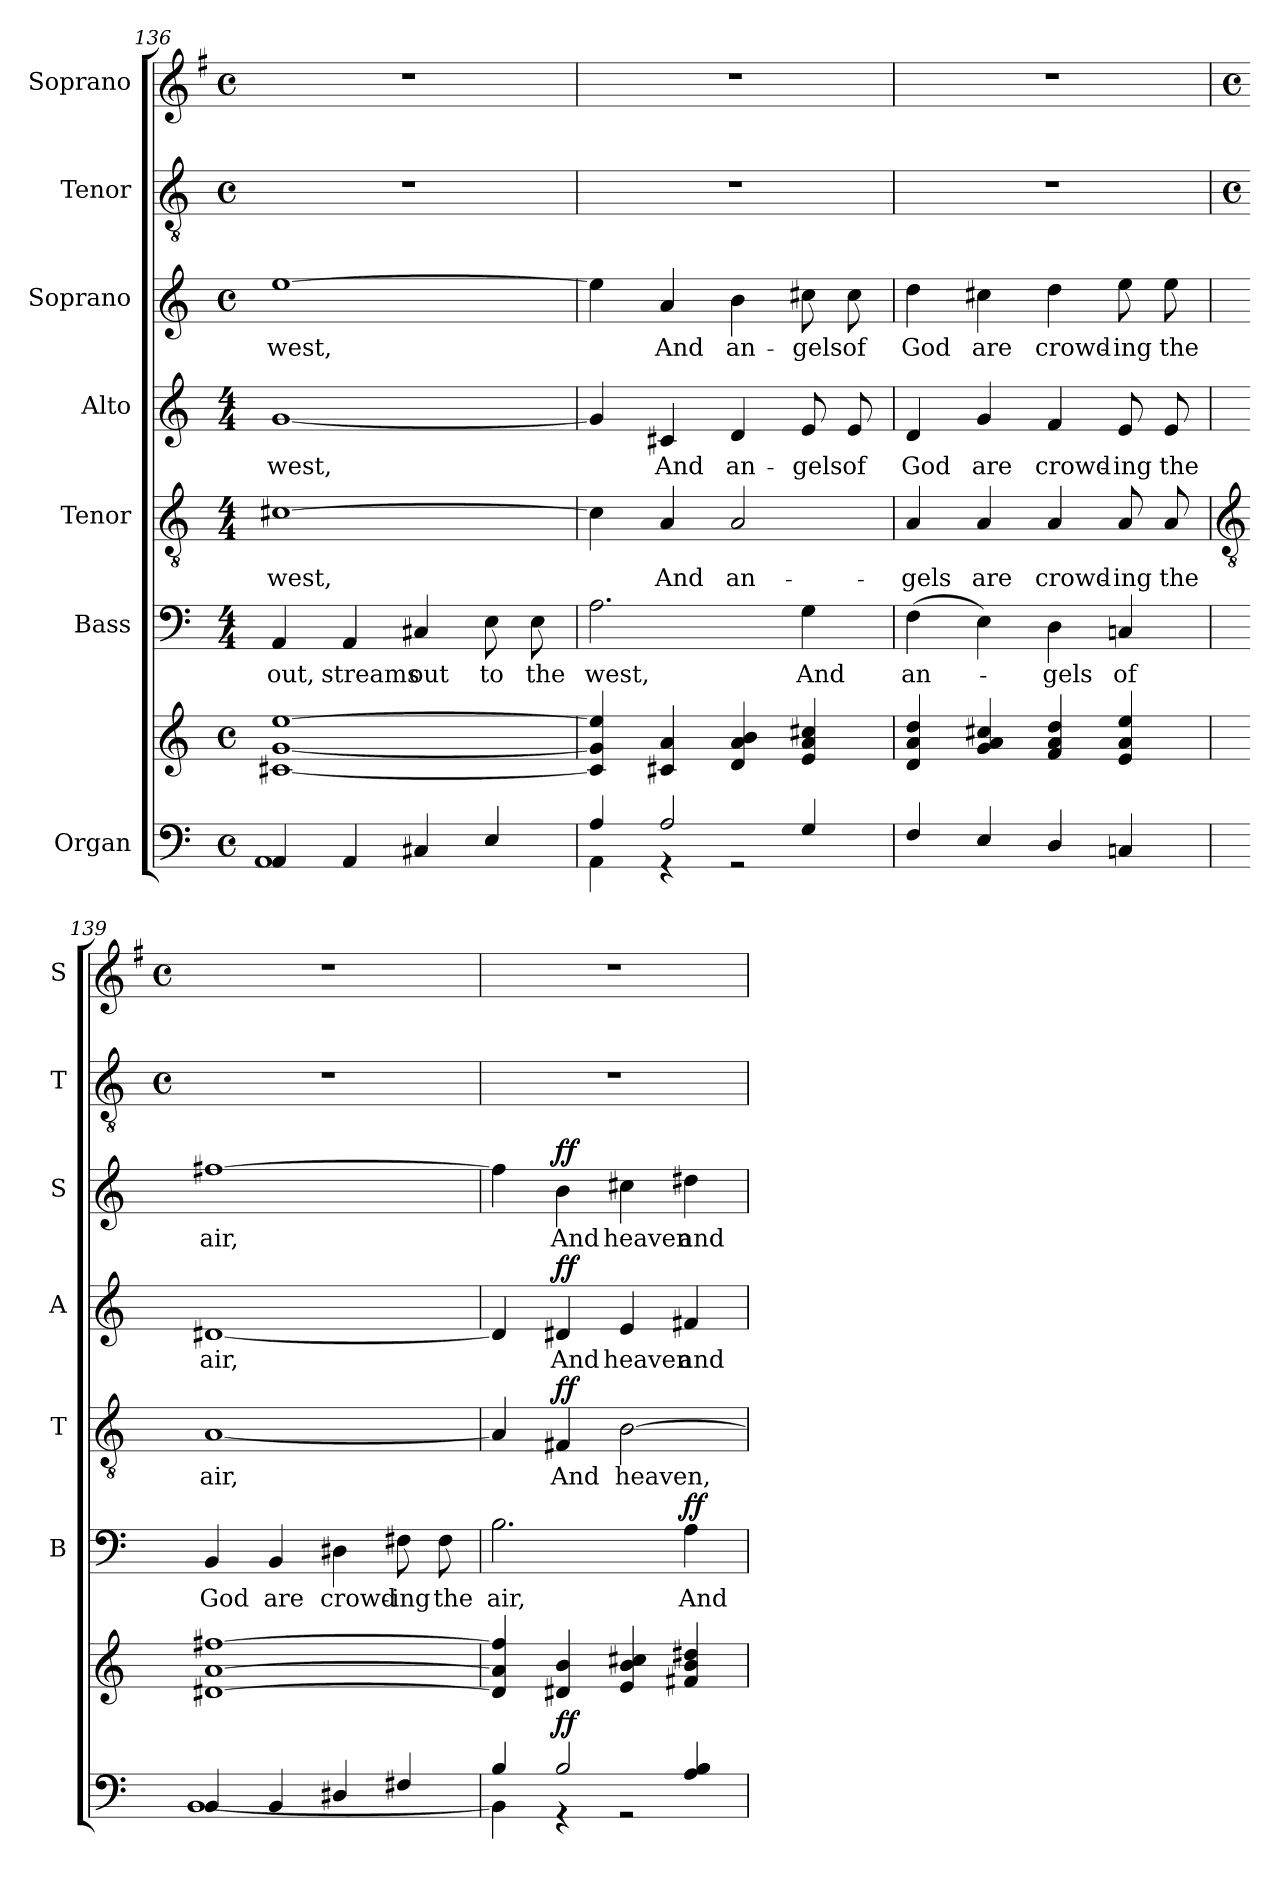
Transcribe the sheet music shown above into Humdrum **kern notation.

**kern	**kern	**dynam	**kern	**text	**dynam	**kern	**text	**dynam	**kern	**text	**dynam	**kern	**text	**dynam	**kern	**kern
*part7	*part7	*part7	*part6	*part6	*part6	*part5	*part5	*part5	*part4	*part4	*part4	*part3	*part3	*part3	*part2	*part1
*staff8	*staff7	*staff7/8	*staff6	*staff6	*staff6	*staff5	*staff5	*staff5	*staff4	*staff4	*staff4	*staff3	*staff3	*staff3	*staff2	*staff1
*I"Organ	*	*	*I"Bass	*	*	*I"Tenor	*	*	*I"Alto	*	*	*I"Soprano	*	*	*I"Tenor	*I"Soprano
*	*	*	*I'B	*	*	*I'T	*	*	*I'A	*	*	*I'S	*	*	*I'T	*I'S
*clefF4	*clefG2	*	*clefF4	*	*	*clefGv2	*	*	*clefG2	*	*	*clefG2	*	*	*clefGv2	*clefG2
*k[]	*k[]	*	*k[]	*	*	*k[]	*	*	*k[]	*	*	*k[]	*	*	*k[]	*k[f#]
*C:	*C:	*	*C:	*	*	*C:	*	*	*C:	*	*	*C:	*	*	*C:	*G:
*M4/4	*M4/4	*	*M4/4	*	*	*M4/4	*	*	*M4/4	*	*	*M4/4	*	*	*M4/4	*M4/4
*met(c)	*met(c)	*	*	*	*	*	*	*	*	*	*	*met(c)	*	*	*met(c)	*met(c)
=136	=136	=136	=136	=136	=136	=136	=136	=136	=136	=136	=136	=136	=136	=136	=136	=136
*^	*	*	*	*	*	*	*	*	*	*	*	*	*	*	*	*
!	!	!	!	!	!LO:LY:b	!	!	!LO:LY:b	!	!	!LO:LY:b	!	!	!LO:LY:b	!	!	!
4AA	1AA\	[1c#X [1g [1ee	.	4AA	out,	.	[1c#X	west,	.	[1g	west,	.	[1ee	west,	.	1r	1r
!	!	!	!	!	!LO:LY:b	!	!	!	!	!	!	!	!	!	!	!	!
4AA	.	.	.	4AA	streams	.	.	.	.	.	.	.	.	.	.	.	.
!	!	!	!	!	!LO:LY:b	!	!	!	!	!	!	!	!	!	!	!	!
4C#X	.	.	.	4C#X	out	.	.	.	.	.	.	.	.	.	.	.	.
!	!	!	!	!	!LO:LY:b	!	!	!	!	!	!	!	!	!	!	!	!
4E	.	.	.	8E	to	.	.	.	.	.	.	.	.	.	.	.	.
!	!	!	!	!	!LO:LY:b	!	!	!	!	!	!	!	!	!	!	!	!
.	.	.	.	8E	the	.	.	.	.	.	.	.	.	.	.	.	.
=137	=137	=137	=137	=137	=137	=137	=137	=137	=137	=137	=137	=137	=137	=137	=137	=137	=137
!	!	!	!	!	!LO:LY:b	!	!	!	!	!	!	!	!	!	!	!	!
4A/	4AA\	4c#] 4g] 4ee]	.	2.A	west,	.	4c#]	.	.	4g]	.	.	4ee]	.	.	1r	1r
!	!	!	!	!	!	!	!	!LO:LY:b	!	!	!LO:LY:b	!	!	!LO:LY:b	!	!	!
2A/	4r	4c# 4a	.	.	.	.	4A	And	.	4c#X	And	.	4a	And	.	.	.
!	!	!	!	!	!	!	!	!LO:LY:b	!	!	!LO:LY:b	!	!	!LO:LY:b	!	!	!
.	2r	4d 4a 4b	.	.	.	.	2A	an-	.	4d	an-	.	4b	an-	.	.	.
!	!	!	!	!	!LO:LY:b	!	!	!	!	!	!LO:LY:b	!	!	!LO:LY:b	!	!	!
4G/	.	4e 4a 4cc#X	.	4G	And	.	.	.	.	8e	-gels	.	8cc#X	-gels	.	.	.
!	!	!	!	!	!	!	!	!	!	!	!LO:LY:b	!	!	!LO:LY:b	!	!	!
.	.	.	.	.	.	.	.	.	.	8e	of	.	8cc#	of	.	.	.
=138	=138	=138	=138	=138	=138	=138	=138	=138	=138	=138	=138	=138	=138	=138	=138	=138	=138
!	!	!	!	!	!LO:LY:b	!	!	!LO:LY:b	!	!	!LO:LY:b	!	!	!LO:LY:b	!	!	!
4F	1ryy	4d 4a 4dd	.	(>4F	an-	.	4A	-gels	.	4d	God	.	4dd	God	.	1r	1r
!	!	!	!	!	!	!	!	!LO:LY:b	!	!	!LO:LY:b	!	!	!LO:LY:b	!	!	!
4E	.	4g 4a 4cc#X	.	4E)	.	.	4A	are	.	4g	are	.	4cc#X	are	.	.	.
!	!	!	!	!	!LO:LY:b	!	!	!LO:LY:b	!	!	!LO:LY:b	!	!	!LO:LY:b	!	!	!
4D/	.	4f 4a 4dd	.	4D	gels	.	4A	crowd-	.	4f	crowd-	.	4dd	crowd-	.	.	.
!	!	!	!	!	!LO:LY:b	!	!	!LO:LY:b	!	!	!LO:LY:b	!	!	!LO:LY:b	!	!	!
4Cn	.	4e 4a 4ee	.	4Cn	of	.	8A	-ing	.	8e	-ing	.	8ee	-ing	.	.	.
!	!	!	!	!	!	!	!	!LO:LY:b	!	!	!LO:LY:b	!	!	!LO:LY:b	!	!	!
.	.	.	.	.	.	.	8A	the	.	8e	the	.	8ee	the	.	.	.
!!LO:LB:g=z
=139	=139	=139	=139	=139	=139	=139	=139	=139	=139	=139	=139	=139	=139	=139	=139	=139	=139
*	*	*	*	*	*	*	*clefGv2	*	*	*	*	*	*	*	*	*	*
*	*	*	*	*	*	*	*	*	*	*	*	*	*	*	*	*M4/4	*M4/4
*	*	*	*	*	*	*	*	*	*	*	*	*	*	*	*	*met(c)	*met(c)
*	*	*^	*	*	*	*	*	*	*	*	*	*	*	*	*	*	*
!	!	!	!	!	!	!LO:LY:b	!	!	!LO:LY:b	!	!	!LO:LY:b	!	!	!LO:LY:b	!	!	!
4BB/	[1BB\	[1d#X [1a [1ff#X	1ryy	.	4BB	God	.	[1A	air,	.	[1d#X	air,	.	[1ff#X	air,	.	1r	1r
!	!	!	!	!	!	!LO:LY:b	!	!	!	!	!	!	!	!	!	!	!	!
4BB/	.	.	.	.	4BB	are	.	.	.	.	.	.	.	.	.	.	.	.
!	!	!	!	!	!	!LO:LY:b	!	!	!	!	!	!	!	!	!	!	!	!
4D#X/	.	.	.	.	4D#X	crowd-	.	.	.	.	.	.	.	.	.	.	.	.
!	!	!	!	!	!	!LO:LY:b	!	!	!	!	!	!	!	!	!	!	!	!
4F#X/	.	.	.	.	8F#X	-ing	.	.	.	.	.	.	.	.	.	.	.	.
!	!	!	!	!	!	!LO:LY:b	!	!	!	!	!	!	!	!	!	!	!	!
.	.	.	.	.	8F#	the	.	.	.	.	.	.	.	.	.	.	.	.
=140	=140	=140	=140	=140	=140	=140	=140	=140	=140	=140	=140	=140	=140	=140	=140	=140	=140	=140
!	!	!	!	!	!	!LO:LY:b	!	!	!	!	!	!	!	!	!	!	!	!
4B/	4BB\]	4d#] 4a] 4ff#]	2ryy	.	2.B	air,	.	4A]	.	.	4d#]	.	.	4ff#]	.	.	1r	1r
!	!	!	!	!LO:DY:b	!	!	!	!	!LO:LY:b	!LO:DY:b	!	!LO:LY:b	!LO:DY:b	!	!LO:LY:b	!LO:DY:b	!	!
2B/	4r	4d# 4b	.	ff	.	.	.	4F#X	And	ff	4d#	And	ff	4b	And	ff	.	.
!	!	!	!	!	!	!	!	!	!LO:LY:b	!	!	!LO:LY:b	!	!	!LO:LY:b	!	!	!
.	2r	4e 4b 4cc#X	2ryy	.	.	.	.	[2B	heaven,	.	4e	heaven	.	4cc#X	heaven	.	.	.
!	!	!	!	!	!	!LO:LY:b	!LO:DY:b	!	!	!	!	!LO:LY:b	!	!	!LO:LY:b	!	!	!
4A/ 4B/	.	4f#X 4b 4dd#X	.	.	4A	And	ff	.	.	.	4f#X	and	.	4dd#X	and	.	.	.
*v	*v	*	*	*	*	*	*	*	*	*	*	*	*	*	*	*	*	*
*	*v	*v	*	*	*	*	*	*	*	*	*	*	*	*	*	*	*
=	=	=	=	=	=	=	=	=	=	=	=	=	=	=	=	=
*-	*-	*-	*-	*-	*-	*-	*-	*-	*-	*-	*-	*-	*-	*-	*-	*-
